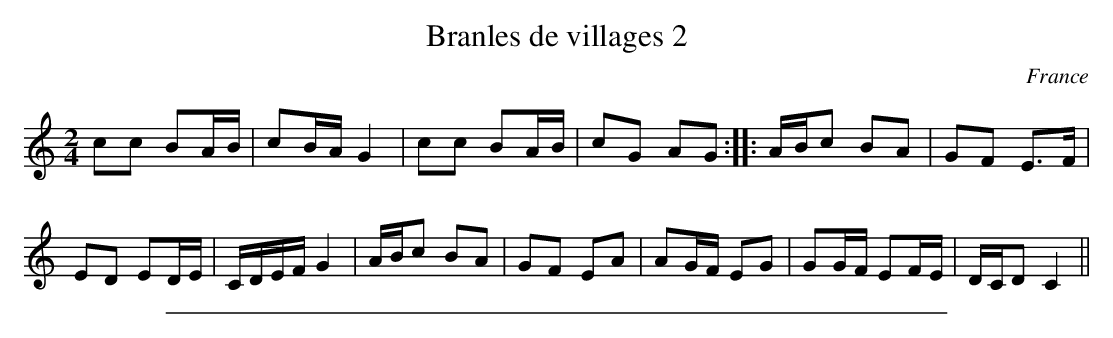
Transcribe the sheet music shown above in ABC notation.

X:1
T: Branles de villages 2
O:France
M:2/4
L:1/8
K:C
cc BA/B/|cB/A/G2|cc BA/B/|cG AG::\
A/B/c BA|GF E>F|
ED ED/E/|C/D/E/F/ G2|\
A/B/c BA|GF EA|AG/F/ EG|GG/F/ EF/E/|D/C/D C2||
